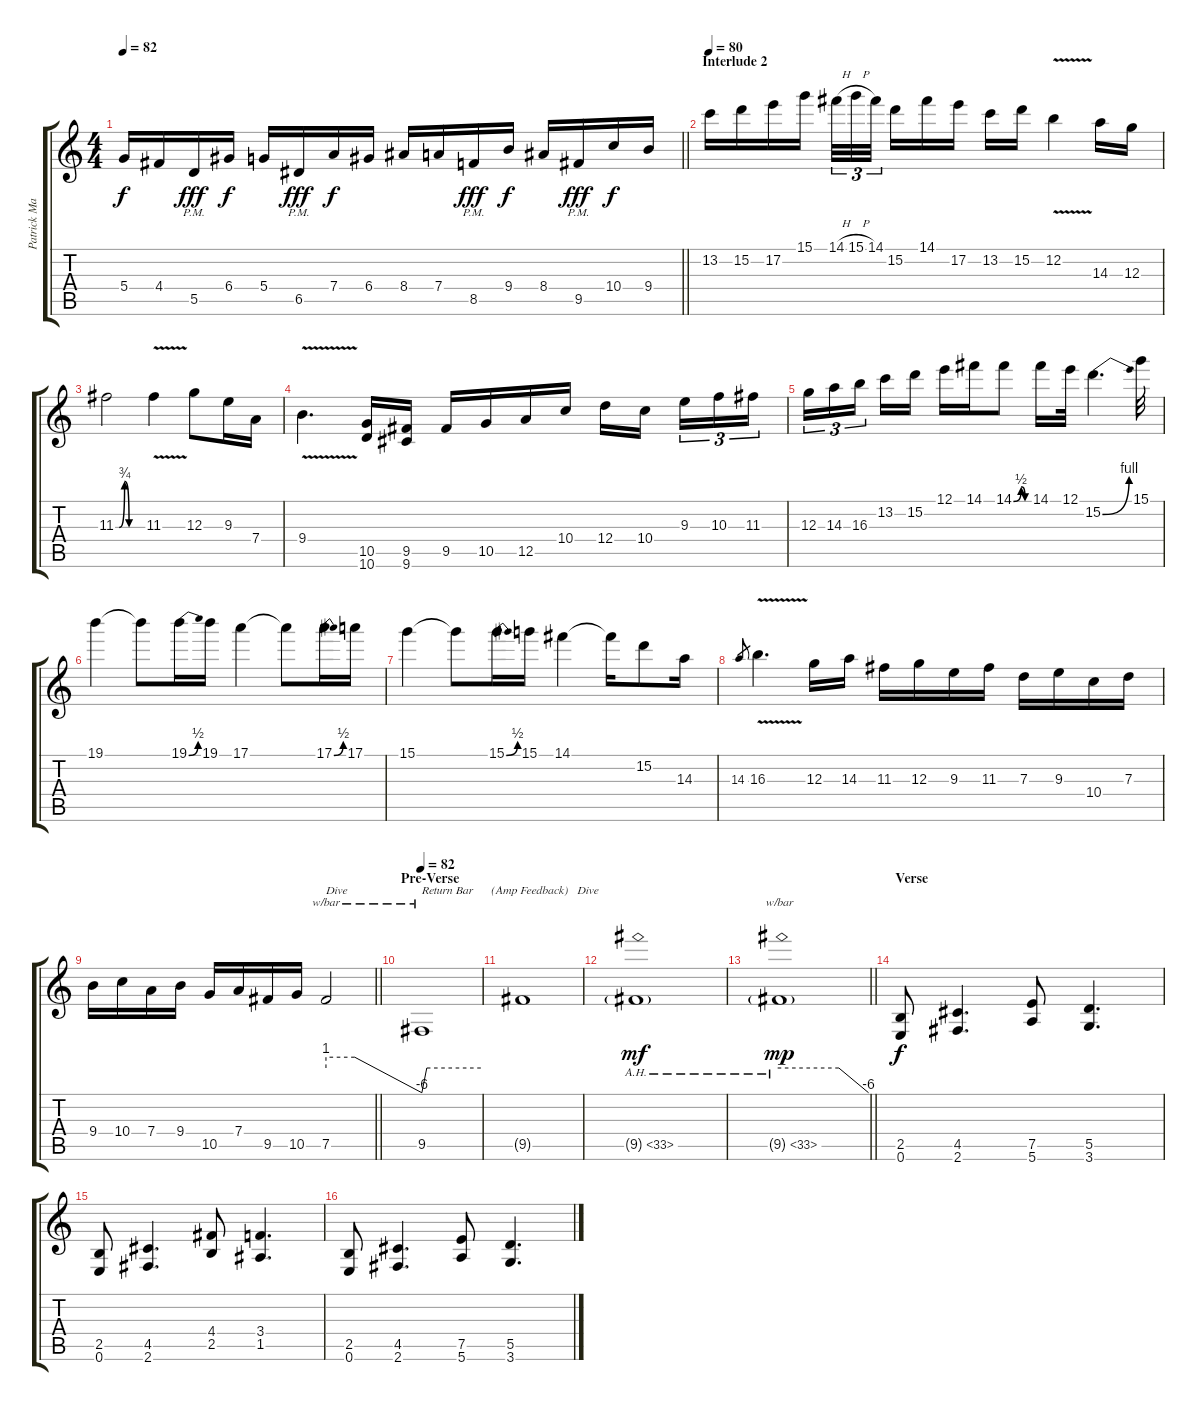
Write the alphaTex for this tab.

\track ("Patrick Mameli" "Patrick Ma") {instrument distortionguitar}
\staff {score tabs}
\tuning (E4 B3 G3 D3 A2 E2) {hide}
\ts (4 4)
\tempo 82
\clef g2
\barLineRight lightlight
\ks c
5.4.16{dy f} 4.4.16 5.5{pm}.16{dy fff} 6.4.16{dy f} 5.4.16 6.5{pm}.16{dy fff} 7.4.16{dy f} 6.4.16 8.4.16 7.4.16 8.5{pm}.16{dy fff} 9.4.16{dy f} 8.4.16 9.5{pm}.16{dy fff} 10.4.16{dy f} 9.4.16 |
\section ("" "Interlude 2")
\tempo 80
13.2.16 15.2.16 17.2.16 15.1.16 14.1{h}.32{tu (3 2)} 15.1{h}.32{tu (3 2)} 14.1.32{tu (3 2) beam splitsecondary} 15.2.16 14.1.16 17.2.16 13.2.16 15.2.16 12.2{v}.4 14.3.16 12.3.16 |
11.3{be (custom 0 0 8 0 20 3 30 0 60 0)}.2 11.3{v}.4 12.3.8 9.3.16 7.4.16 |
9.4{v}.4{d} (10.5 10.6).16 (9.5 9.6).16 9.5.16 10.5.16 12.5.16 10.4.16 12.4.16 10.4.16{beam splitsecondary} 9.3.16{tu (3 2)} 10.3.16{tu (3 2)} 11.3.16{tu (3 2)} |
12.3.16{tu (3 2)} 14.3.16{tu (3 2)} 16.3.16{tu (3 2) beam splitsecondary} 13.2.16 15.2.16 12.1.16 14.1.16 14.1{be (custom 0 0 30 2 45 0 60 0)}.8 14.1.16 12.1.32 15.2{be (bend 0 0 60 4)}.4{d} 15.1.32 |
19.1.4 19.1{t}.8 19.1{be (bend 0 0 60 2)}.16 19.1.16 17.1.4 17.1{t}.8 17.1{be (bend 0 0 60 2)}.16 17.1.16 |
15.1.4 15.1{t}.8 15.1{be (bend 0 0 60 2)}.16 15.1.16 14.1.4 14.1{t}.16 15.2.8 14.3.16 |
14.3.8{gr} 16.3{v}.4{d} 12.3.16 14.3.16 11.3.16 12.3.16 9.3.16 11.3.16 7.3.16 9.3.16 10.4.16 7.3.16 |
\barLineRight lightlight
9.4.16 10.4.16 7.4.16 9.4.16 10.5.16 7.4.16 9.5.16 10.5.16 7.5.2{tbe (custom default 0 4 18 4 60 -24) txt "Dive"} |
\section ("" "Pre-Verse")
\tempo 82
9.5.1{tbe (custom default 0 -24 5 0 60 0) txt "Return Bar      (Amp Feedback)   Dive"} |
9.5{t}.1 |
9.5{ah 24 g}.1{dy mf} |
\barLineRight lightlight
9.5{ah 24 g}.1{tbe (custom default 0 0 40 0 60 -24) dy mp} |
\section ("" "Verse")
(2.5 0.6).8{dy f} (4.5 2.6).4{d} (7.5 5.6).8 (5.5 3.6).4{d} |
(2.5 0.6).8 (4.5 2.6).4{d} (4.4 2.5).8 (3.4 1.5).4{d} |
(2.5 0.6).8 (4.5 2.6).4{d} (7.5 5.6).8 (5.5 3.6).4{d}
